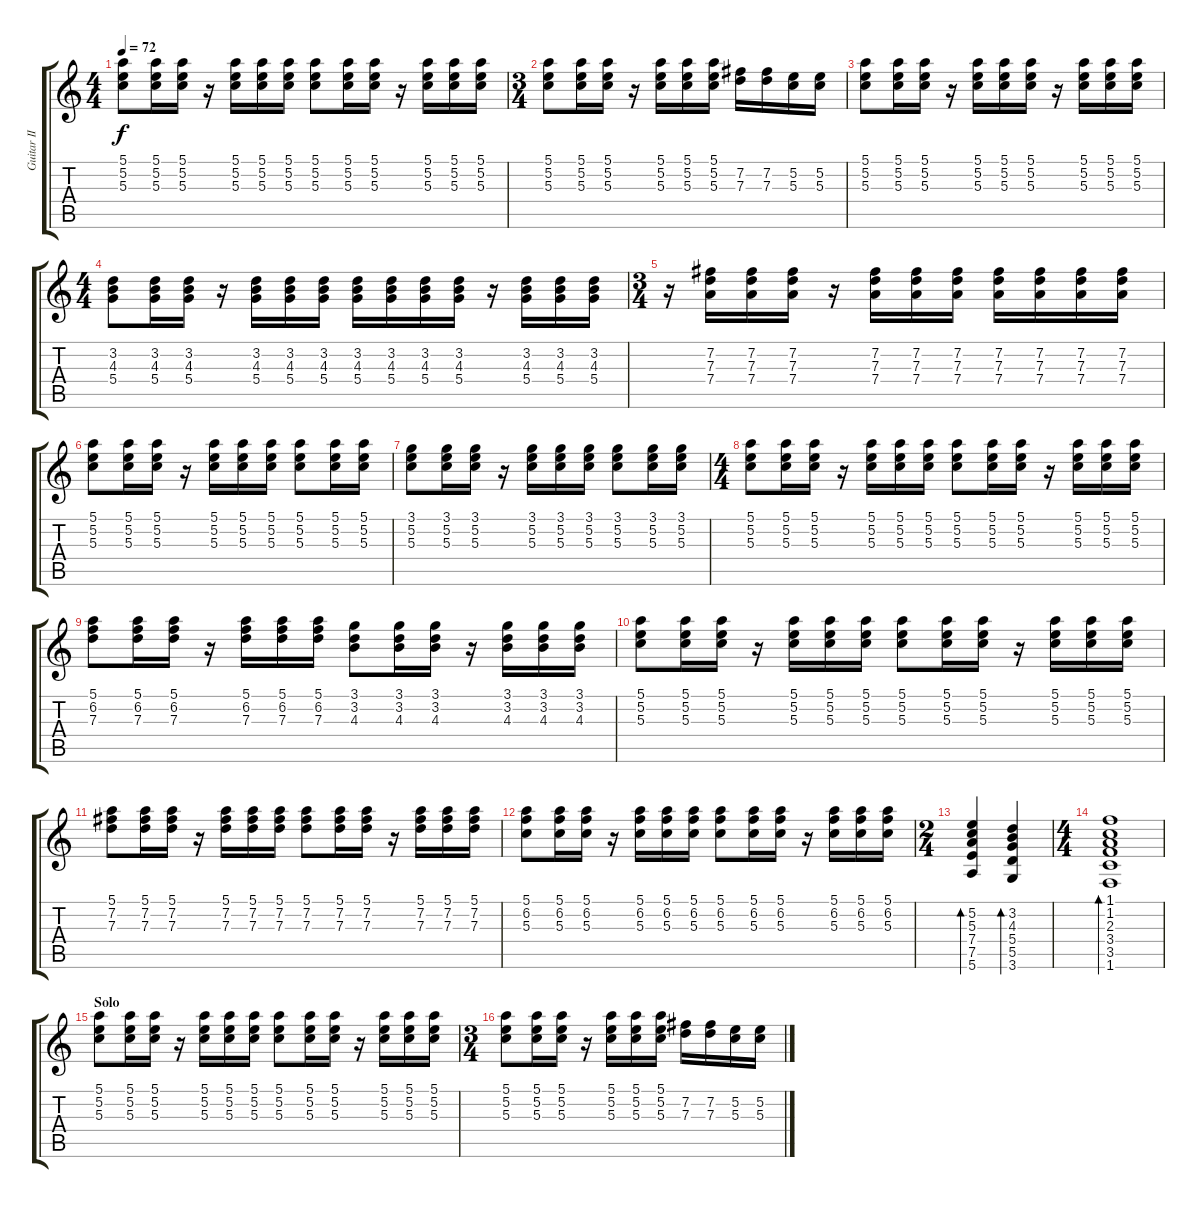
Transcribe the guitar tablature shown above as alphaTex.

\track ("Guitar II" "Guitar II") {instrument electricguitarjazz}
\staff {score tabs}
\tuning (E4 B3 G3 D3 A2 E2) {hide}
\ts (4 4)
\tempo 72
\clef g2
\ks c
(5.1 5.2 5.3).8{dy f} (5.1 5.2 5.3).16 (5.1 5.2 5.3).16 r.16 (5.1 5.2 5.3).16 (5.1 5.2 5.3).16 (5.1 5.2 5.3).16 (5.1 5.2 5.3).8 (5.1 5.2 5.3).16 (5.1 5.2 5.3).16 r.16 (5.1 5.2 5.3).16 (5.1 5.2 5.3).16 (5.1 5.2 5.3).16 |
\ts (3 4)
(5.1 5.2 5.3).8 (5.1 5.2 5.3).16 (5.1 5.2 5.3).16 r.16 (5.1 5.2 5.3).16 (5.1 5.2 5.3).16 (5.1 5.2 5.3).16 (7.2 7.3).16 (7.2 7.3).16 (5.2 5.3).16 (5.2 5.3).16 |
(5.1 5.2 5.3).8 (5.1 5.2 5.3).16 (5.1 5.2 5.3).16 r.16 (5.1 5.2 5.3).16 (5.1 5.2 5.3).16 (5.1 5.2 5.3).16 r.16 (5.1 5.2 5.3).16 (5.1 5.2 5.3).16 (5.1 5.2 5.3).16 |
\ts (4 4)
(3.2 4.3 5.4).8 (3.2 4.3 5.4).16 (3.2 4.3 5.4).16 r.16 (3.2 4.3 5.4).16 (3.2 4.3 5.4).16 (3.2 4.3 5.4).16 (3.2 4.3 5.4).16 (3.2 4.3 5.4).16 (3.2 4.3 5.4).16 (3.2 4.3 5.4).16 r.16 (3.2 4.3 5.4).16 (3.2 4.3 5.4).16 (3.2 4.3 5.4).16 |
\ts (3 4)
r.16 (7.2 7.3 7.4).16 (7.2 7.3 7.4).16 (7.2 7.3 7.4).16 r.16 (7.2 7.3 7.4).16 (7.2 7.3 7.4).16 (7.2 7.3 7.4).16 (7.2 7.3 7.4).16 (7.2 7.3 7.4).16 (7.2 7.3 7.4).16 (7.2 7.3 7.4).16 |
(5.1 5.2 5.3).8 (5.1 5.2 5.3).16 (5.1 5.2 5.3).16 r.16 (5.1 5.2 5.3).16 (5.1 5.2 5.3).16 (5.1 5.2 5.3).16 (5.1 5.2 5.3).8 (5.1 5.2 5.3).16 (5.1 5.2 5.3).16 |
(3.1 5.2 5.3).8 (3.1 5.2 5.3).16 (3.1 5.2 5.3).16 r.16 (3.1 5.2 5.3).16 (3.1 5.2 5.3).16 (3.1 5.2 5.3).16 (3.1 5.2 5.3).8 (3.1 5.2 5.3).16 (3.1 5.2 5.3).16 |
\ts (4 4)
(5.1 5.2 5.3).8 (5.1 5.2 5.3).16 (5.1 5.2 5.3).16 r.16 (5.1 5.2 5.3).16 (5.1 5.2 5.3).16 (5.1 5.2 5.3).16 (5.1 5.2 5.3).8 (5.1 5.2 5.3).16 (5.1 5.2 5.3).16 r.16 (5.1 5.2 5.3).16 (5.1 5.2 5.3).16 (5.1 5.2 5.3).16 |
(5.1 6.2 7.3).8 (5.1 6.2 7.3).16 (5.1 6.2 7.3).16 r.16 (5.1 6.2 7.3).16 (5.1 6.2 7.3).16 (5.1 6.2 7.3).16 (3.1 3.2 4.3).8 (3.1 3.2 4.3).16 (3.1 3.2 4.3).16 r.16 (3.1 3.2 4.3).16 (3.1 3.2 4.3).16 (3.1 3.2 4.3).16 |
(5.1 5.2 5.3).8 (5.1 5.2 5.3).16 (5.1 5.2 5.3).16 r.16 (5.1 5.2 5.3).16 (5.1 5.2 5.3).16 (5.1 5.2 5.3).16 (5.1 5.2 5.3).8 (5.1 5.2 5.3).16 (5.1 5.2 5.3).16 r.16 (5.1 5.2 5.3).16 (5.1 5.2 5.3).16 (5.1 5.2 5.3).16 |
(5.1 7.2 7.3).8 (5.1 7.2 7.3).16 (5.1 7.2 7.3).16 r.16 (5.1 7.2 7.3).16 (5.1 7.2 7.3).16 (5.1 7.2 7.3).16 (5.1 7.2 7.3).8 (5.1 7.2 7.3).16 (5.1 7.2 7.3).16 r.16 (5.1 7.2 7.3).16 (5.1 7.2 7.3).16 (5.1 7.2 7.3).16 |
(5.1 6.2 5.3).8 (5.1 6.2 5.3).16 (5.1 6.2 5.3).16 r.16 (5.1 6.2 5.3).16 (5.1 6.2 5.3).16 (5.1 6.2 5.3).16 (5.1 6.2 5.3).8 (5.1 6.2 5.3).16 (5.1 6.2 5.3).16 r.16 (5.1 6.2 5.3).16 (5.1 6.2 5.3).16 (5.1 6.2 5.3).16 |
\ts (2 4)
(5.2 5.3 7.4 7.5 5.6).4{bd 240} (3.2 4.3 5.4 5.5 3.6).4{bd 240} |
\ts (4 4)
(1.1 1.2 2.3 3.4 3.5 1.6).1{bd 240} |
\section ("" "Solo")
(5.1 5.2 5.3).8 (5.1 5.2 5.3).16 (5.1 5.2 5.3).16 r.16 (5.1 5.2 5.3).16 (5.1 5.2 5.3).16 (5.1 5.2 5.3).16 (5.1 5.2 5.3).8 (5.1 5.2 5.3).16 (5.1 5.2 5.3).16 r.16 (5.1 5.2 5.3).16 (5.1 5.2 5.3).16 (5.1 5.2 5.3).16 |
\ts (3 4)
(5.1 5.2 5.3).8 (5.1 5.2 5.3).16 (5.1 5.2 5.3).16 r.16 (5.1 5.2 5.3).16 (5.1 5.2 5.3).16 (5.1 5.2 5.3).16 (7.2 7.3).16 (7.2 7.3).16 (5.2 5.3).16 (5.2 5.3).16
